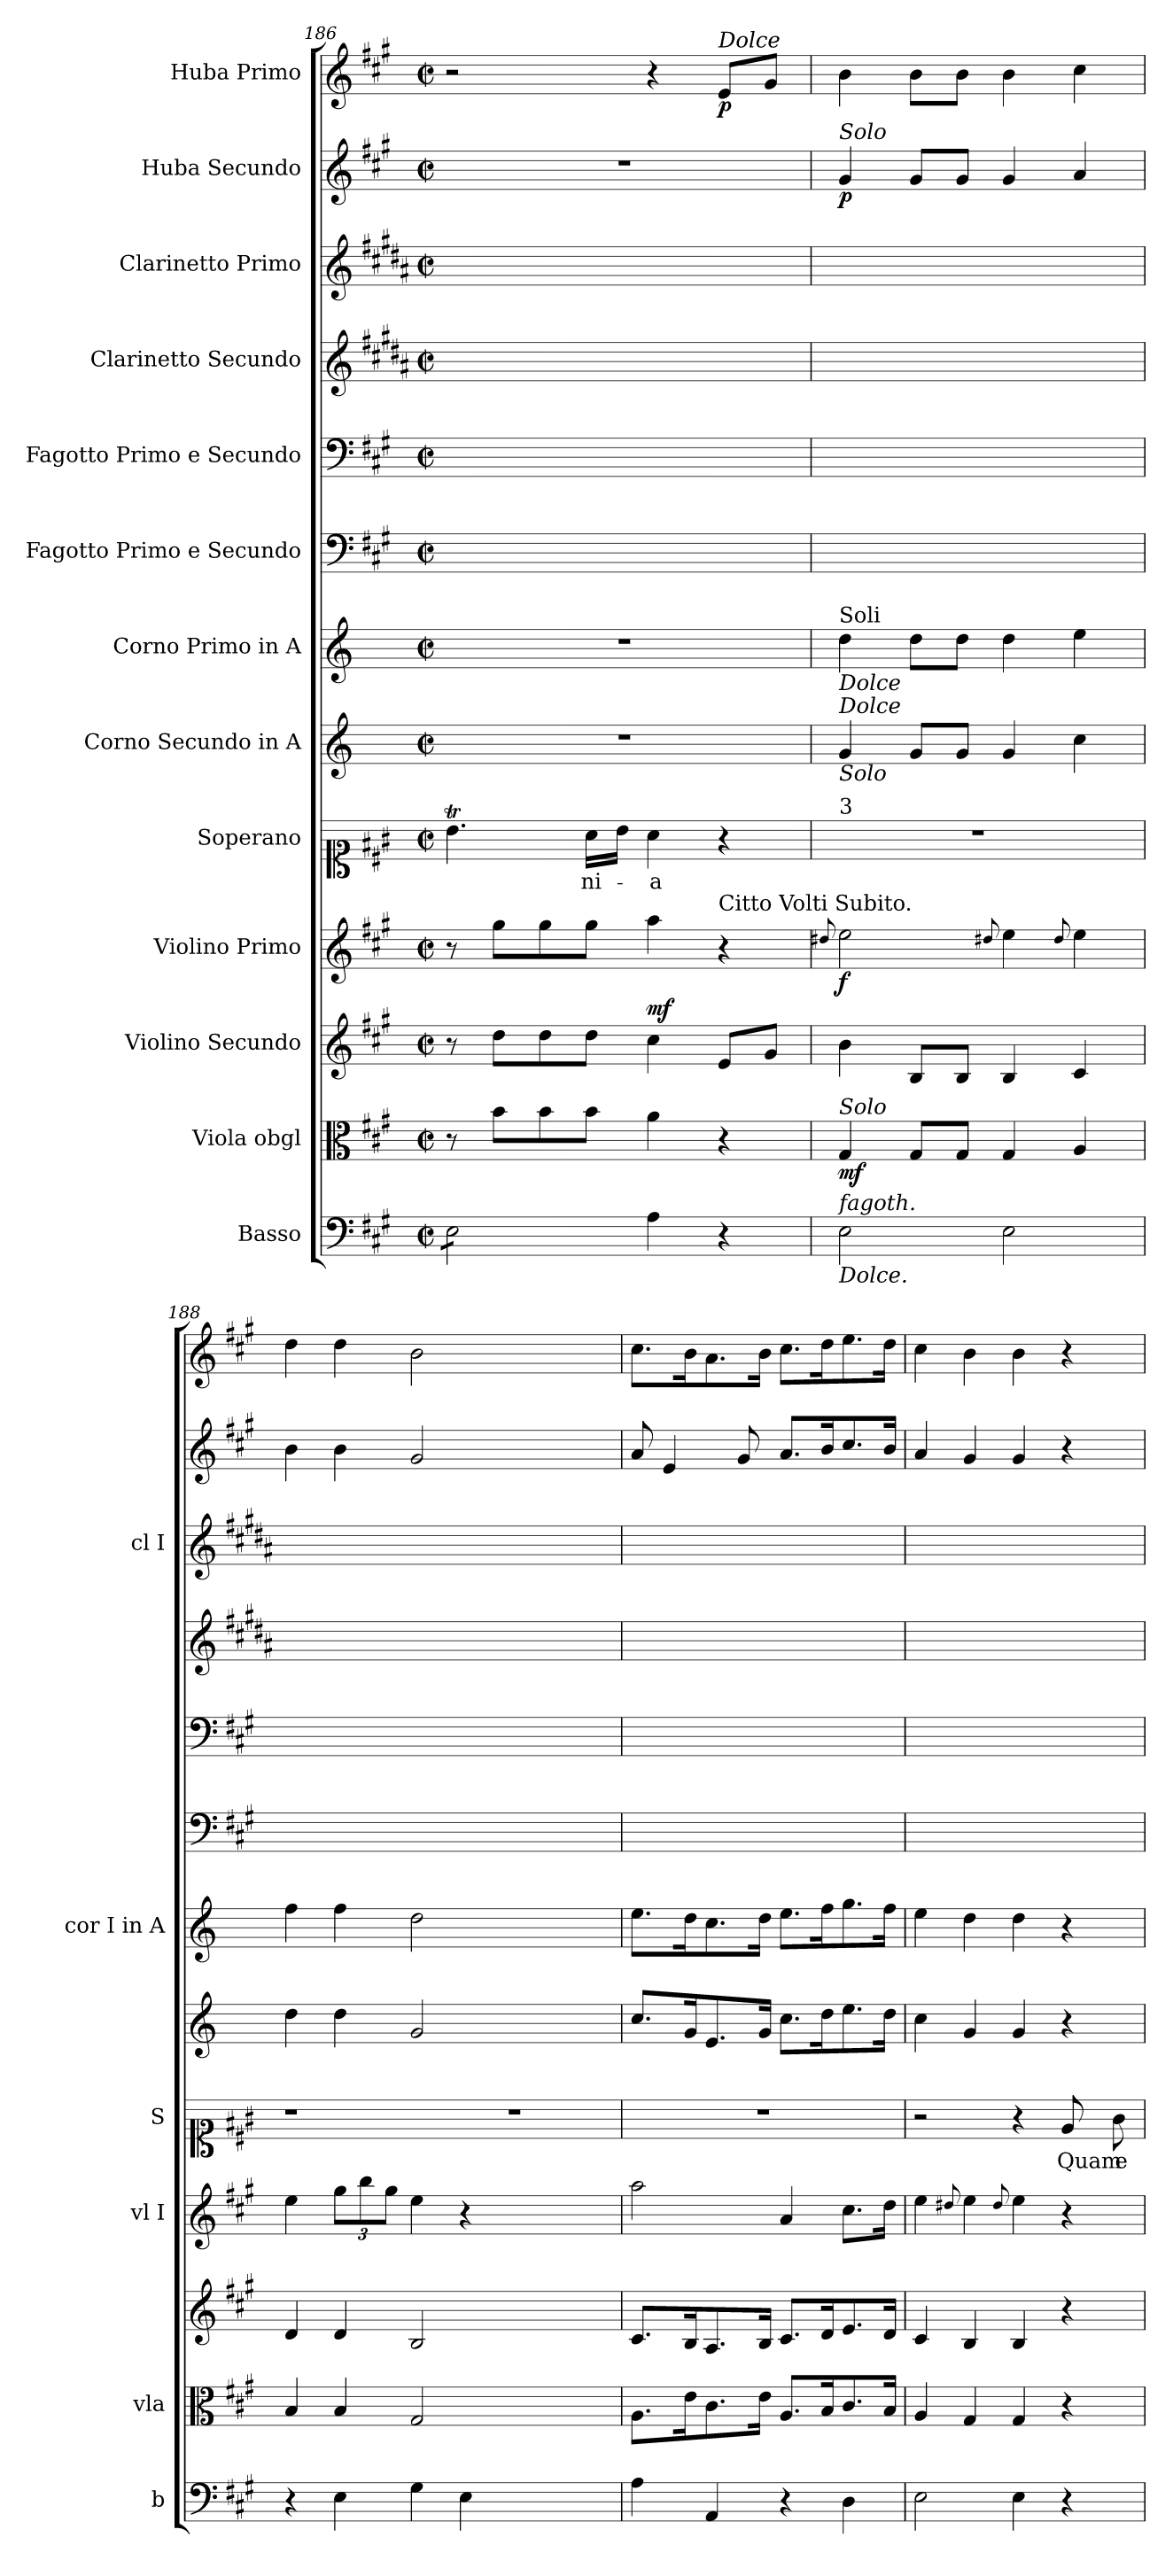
**kern	**kern	**dynam	**kern	**dynam	**kern	**dynam	**kern	**text	**kern	**kern	**kern	**kern	**kern	**kern	**kern	**dynam	**kern	**dynam
*part13	*part12	*part12	*part11	*part11	*part10	*part10	*part9	*part9	*part8	*part7	*part6	*part5	*part4	*part3	*part2	*part2	*part1	*part1
*staff13	*staff12	*staff12	*staff11	*staff11	*staff10	*staff10	*staff9	*staff9	*staff8	*staff7	*staff6	*staff5	*staff4	*staff3	*staff2	*staff2	*staff1	*staff1
*I"Basso	*I"Viola obgl	*	*I"Violino Secundo	*	*I"Violino Primo	*	*I"Soperano	*	*I"Corno Secundo in A	*I"Corno Primo in A	*I"Fagotto Primo e Secundo	*I"Fagotto Primo e Secundo	*I"Clarinetto Secundo	*I"Clarinetto Primo	*I"Huba Secundo	*	*I"Huba Primo	*
*I'b	*I'vla	*	*	*	*I'vl I	*	*I'S	*	*	*I'cor I in A	*	*	*	*I'cl I	*	*	*	*
*clefF4	*clefC3	*	*clefG2	*	*clefG2	*	*clefC1	*	*clefG2	*clefG2	*clefF4	*clefF4	*clefG2	*clefG2	*clefG2	*	*clefG2	*
*	*	*	*	*	*	*	*	*	*ITrd2c3	*ITrd2c3	*	*	*ITrd1c2	*ITrd1c2	*	*	*	*
*k[f#c#g#]	*k[f#c#g#]	*	*k[f#c#g#]	*	*k[f#c#g#]	*	*k[f#c#g#]	*	*k[f#c#g#]	*k[f#c#g#]	*k[f#c#g#]	*k[f#c#g#]	*k[f#c#g#]	*k[f#c#g#]	*k[f#c#g#]	*	*k[f#c#g#]	*
*A:	*A:	*	*A:	*	*A:	*	*A:	*	*A:	*A:	*A:	*A:	*A:	*A:	*A:	*	*A:	*
*M2/2	*M2/2	*	*M2/2	*	*M2/2	*	*M2/2	*	*M2/2	*M2/2	*M2/2	*M2/2	*M2/2	*M2/2	*M2/2	*	*M2/2	*
*met(c|)	*met(c|)	*	*met(c|)	*	*met(c|)	*	*met(c|)	*	*met(c|)	*met(c|)	*met(c|)	*met(c|)	*met(c|)	*met(c|)	*met(c|)	*	*met(c|)	*
=186	=186	=186	=186	=186	=186	=186	=186	=186	=186	=186	=186	=186	=186	=186	=186	=186	=186	=186
*tremolo	*	*	*	*	*	*	*	*	*	*	*	*	*	*	*	*	*	*
8E\L	8r	.	8r	.	8r	.	4.bT\	.	1r	1r	8E\Lyy	8E\Lyy	1ryy	1ryy	1r	.	2r	.
!	!	!	!	!LO:DY:b	!	!	!	!	!	!	!	!	!	!	!	!	!	!
8E\	8b\L	.	8dd\L	pia	8gg#\L	.	.	.	.	.	8E\yy	8E\yy	.	.	.	.	.	.
8E\	8b\	.	8dd\	.	8gg#\	.	.	.	.	.	8E\yy	8E\yy	.	.	.	.	.	.
8E\J	8b\J	.	8dd\J	.	8gg#\J	.	16a\LL	-ni-	.	.	8E\Jyy	8E\Jyy	.	.	.	.	.	.
*Xtremolo	*	*	*	*	*	*	*	*	*	*	*	*	*	*	*	*	*	*
.	.	.	.	.	.	.	16b\JJ	.	.	.	.	.	.	.	.	.	.	.
!	!	!	!	!LO:DY:a	!	!	!	!	!	!	!	!	!	!	!	!	!	!
4A\	4a\	.	4cc#\	mf.	4aa\	.	4a\	a	.	.	4A\yy	4A\yy	.	.	.	.	4r	.
!	!	!	!	!	!	!	!	!	!	!	!	!	!	!	!	!	!LO:TX:a:i:t=Dolce	!
!	!	!	!	!	!LO:TX:a:t=Citto Volti Subito.	!	!	!	!	!	!	!	!	!	!	!	!	!
4r	4r	.	8e/L	.	4r	.	4r	.	.	.	4ryy	4ryy	.	.	.	.	8e/L	p
.	.	.	8g#/J	.	.	.	.	.	.	.	.	.	.	.	.	.	8g#/J	.
=187	=187	=187	=187	=187	=187	=187	=187	=187	=187	=187	=187	=187	=187	=187	=187	=187	=187	=187
.	.	.	.	.	8qqdd#X/	.	.	.	.	.	.	.	.	.	.	.	.	.
!	!	!	!	!	!	!	!	!	!	!	!	!	!	!	!LO:TX:a:i:t=Solo	!	!	!
!	!	!	!	!	!	!	!	!	!	!LO:TX:b:i:t=Dolce	!	!	!	!	!	!	!	!
!	!	!	!	!	!	!	!	!	!	!LO:TX:a:t=Soli	!	!	!	!	!	!	!	!
!	!	!	!	!	!	!	!	!	!LO:TX:b:i:t=Solo	!	!	!	!	!	!	!	!	!
!	!	!	!	!	!	!	!	!	!LO:TX:a:i:t=Dolce	!	!	!	!	!	!	!	!	!
!	!	!	!	!	!	!	!LO:TX:a:t=3	!	!	!	!	!	!	!	!	!	!	!
!	!LO:TX:a:i:t=Solo	!	!	!	!	!	!	!	!	!	!	!	!	!	!	!	!	!
!LO:TX:b:i:t=Dolce.	!	!	!	!	!	!	!	!	!	!	!	!	!	!	!	!	!	!
!LO:TX:a:i:t=fagoth.	!	!	!	!	!	!	!	!	!	!	!	!	!	!	!	!	!	!
!	!	!LO:DY:b	!	!	!	!	!	!	!	!	!	!	!	!	!	!	!	!
2E\	4G#/	mf.	4b\	.	2ee\	f	1r	.	4e/	4b\	2E\yy	2E\yy	1ryy	1ryy	4g#/	p	4b\	.
.	8G#/L	.	8B/L	.	.	.	.	.	8e/L	8b\L	.	.	.	.	8g#/L	.	8b\L	.
.	8G#/J	.	8B/J	.	.	.	.	.	8e/J	8b\J	.	.	.	.	8g#/J	.	8b\J	.
.	.	.	.	.	8qqdd#X/	.	.	.	.	.	.	.	.	.	.	.	.	.
2E\	4G#/	.	4B/	.	4ee\	.	.	.	4e/	4b\	2E\yy	2E\yy	.	.	4g#/	.	4b\	.
.	.	.	.	.	8qqdd#/	.	.	.	.	.	.	.	.	.	.	.	.	.
.	4A/	.	4c#/	.	4ee\	.	.	.	4a\	4cc#\	.	.	.	.	4a/	.	4cc#\	.
=188	=188	=188	=188	=188	=188	=188	=188	=188	=188	=188	=188	=188	=188	=188	=188	=188	=188	=188
4r	4B/	.	4d/	.	4ee\	.	1r	.	4b\	4dd\	4ryy	4ryy	1ryy	1ryy	4b\	.	4dd\	.
4E\	4B/	.	4d/	.	12gg#\L	.	.	.	4b\	4dd\	4E\yy	4E\yy	.	.	4b\	.	4dd\	.
.	.	.	.	.	12bb\	.	.	.	.	.	.	.	.	.	.	.	.	.
.	.	.	.	.	12gg#\J	.	.	.	.	.	.	.	.	.	.	.	.	.
4G#\	2G#/	.	2B/	.	4ee\	.	.	.	2e/	2b\	4G#\yy	4G#\yy	.	.	2g#/	.	2b\	.
4E\	.	.	.	.	4r	.	.	.	.	.	4E\yy	4E\yy	.	.	.	.	.	.
1ryy	1ryy	.	1ryy	.	1ryy	.	1r	.	1ryy	1ryy	1ryy	1ryy	1ryy	1ryy	1ryy	.	1ryy	.
=189	=189	=189	=189	=189	=189	=189	=189	=189	=189	=189	=189	=189	=189	=189	=189	=189	=189	=189
4A\	8.A\L	.	8.c#/L	.	2aa\	.	1r	.	8.a/L	8.cc#\L	4A\yy	4A\yy	1ryy	1ryy	8a/	.	8.cc#\L	.
.	.	.	.	.	.	.	.	.	.	.	.	.	.	.	4e/	.	.	.
.	16e\K	.	16B/K	.	.	.	.	.	16e/K	16b\K	.	.	.	.	.	.	16b\K	.
4AA/	8.c#\	.	8.A/	.	.	.	.	.	8.c#/	8.a\	4AA/yy	4AA/yy	.	.	.	.	8.a\	.
.	.	.	.	.	.	.	.	.	.	.	.	.	.	.	8g#/	.	.	.
.	16e\Jk	.	16B/Jk	.	.	.	.	.	16e/Jk	16b\Jk	.	.	.	.	.	.	16b\Jk	.
4r	8.A/L	.	8.c#/L	.	4a/	.	.	.	8.a\L	8.cc#\L	4ryy	4ryy	.	.	8.a/L	.	8.cc#\L	.
.	16B/K	.	16d/K	.	.	.	.	.	16b\K	16dd\K	.	.	.	.	16b/K	.	16dd\K	.
4D\	8.c#/	.	8.e/	.	8.cc#\L	.	.	.	8.cc#\	8.ee\	4D\yy	4D\yy	.	.	8.cc#/	.	8.ee\	.
.	16B/Jk	.	16d/Jk	.	16dd\Jk	.	.	.	16b\Jk	16dd\Jk	.	.	.	.	16b/Jk	.	16dd\Jk	.
=190	=190	=190	=190	=190	=190	=190	=190	=190	=190	=190	=190	=190	=190	=190	=190	=190	=190	=190
2E\	4A/	.	4c#/	.	4ee\	.	2r	.	4a\	4cc#\	2E\yy	2E\yy	1ryy	1ryy	4a/	.	4cc#\	.
.	.	.	.	.	8qqdd#X/	.	.	.	.	.	.	.	.	.	.	.	.	.
.	4G#/	.	4B/	.	4ee\	.	.	.	4e/	4b\	.	.	.	.	4g#/	.	4b\	.
.	.	.	.	.	8qqdd#/	.	.	.	.	.	.	.	.	.	.	.	.	.
4E\	4G#/	.	4B/	.	4ee\	.	4r	.	4e/	4b\	4E\yy	4E\yy	.	.	4g#/	.	4b\	.
4r	4r	.	4r	.	4r	.	8e/	-Quam	4r	4r	4ryy	4ryy	.	.	4r	.	4r	.
.	.	.	.	.	.	.	8g#\	e-	.	.	.	.	.	.	.	.	.	.
=	=	=	=	=	=	=	=	=	=	=	=	=	=	=	=	=	=	=
*-	*-	*-	*-	*-	*-	*-	*-	*-	*-	*-	*-	*-	*-	*-	*-	*-	*-	*-
